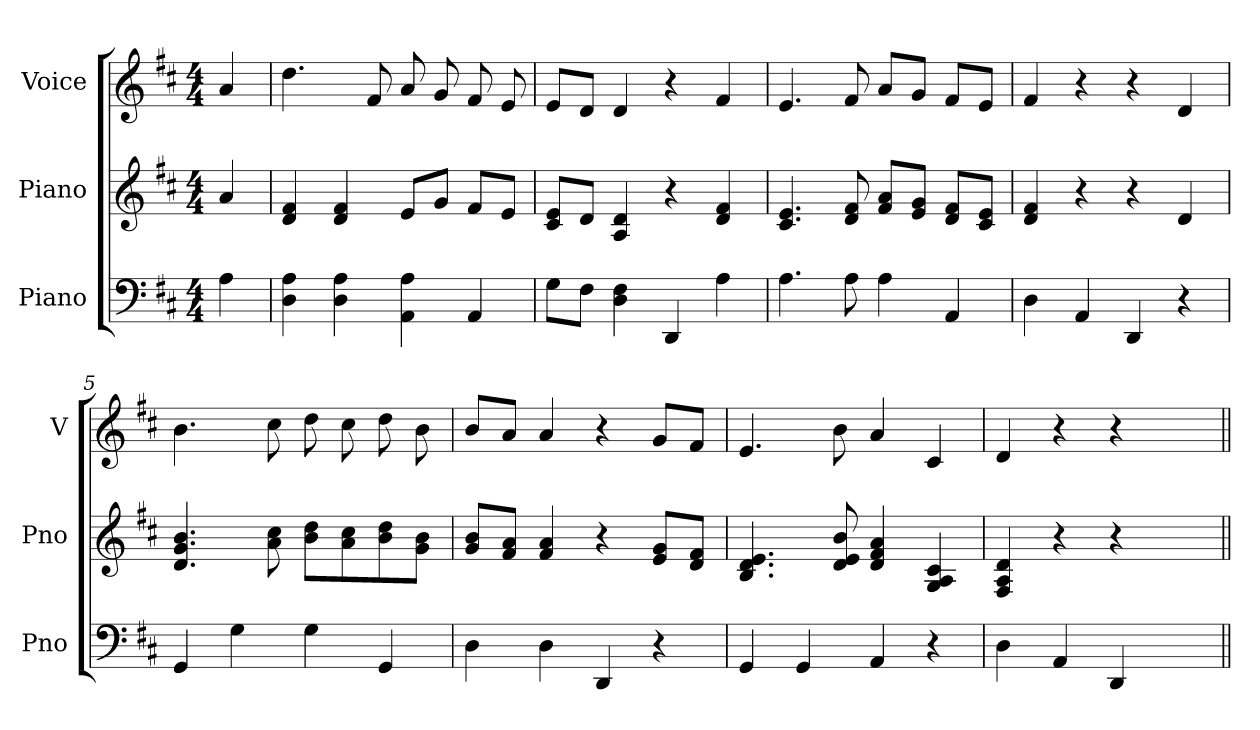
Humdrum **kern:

**kern	**kern	**kern
*part3	*part2	*part1
*staff3	*staff2	*staff1
*I"Piano	*I"Piano	*I"Voice
*I'Pno	*I'Pno	*I'V
*clefF4	*clefG2	*clefG2
*k[f#c#]	*k[f#c#]	*k[f#c#]
*M4/4	*M4/4	*M4/4
*MM118	*MM118	*MM118
=	=	=
4A\	4a/	4a/
=1	=1	=1
4D\ 4A\	4d/ 4f#/	4.dd\
4D\ 4A\	4d/ 4f#/	.
.	.	8f#/
4AA\ 4A\	8e/L	8a/
.	8g/J	8g/
4AA/	8f#/L	8f#/
.	8e/J	8e/
=2	=2	=2
8G\L	8c#/ 8e/L	8e/L
8F#\J	8d/J	8d/J
4D\ 4F#\	4A/ 4d/	4d/
4DD/	4r	4r
4A\	4d/ 4f#/	4f#/
=3	=3	=3
4.A\	4.c#/ 4.e/	4.e/
8A\	8d/ 8f#/	8f#/
4A\	8f#/ 8a/L	8a/L
.	8e/ 8g/J	8g/J
4AA/	8d/ 8f#/L	8f#/L
.	8c#/ 8e/J	8e/J
=4	=4	=4
4D\	4d/ 4f#/	4f#/
4AA/	4r	4r
4DD/	4r	4r
4r	4d/	4d/
!!LO:LB:g=z
=5	=5	=5
4GG/	4.d/ 4.g/ 4.b/	4.b\
4G\	.	.
.	8a\ 8cc#\	8cc#\
4G\	8b\ 8dd\L	8dd\
.	8a\ 8cc#\	8cc#\
4GG/	8b\ 8dd\	8dd\
.	8g\ 8b\J	8b\
=6	=6	=6
4D\	8g/ 8b/L	8b/L
.	8f#/ 8a/J	8a/J
4D\	4f#/ 4a/	4a/
4DD/	4r	4r
4r	8e/ 8g/L	8g/L
.	8d/ 8f#/J	8f#/J
=7	=7	=7
4GG/	4.B/ 4.d/ 4.e/	4.e/
4GG/	.	.
.	8d/ 8e/ 8b/	8b\
4AA/	4d/ 4f#/ 4a/	4a/
4r	4G/ 4A/ 4c#/	4c#/
=8	=8	=8
4D\	4F#/ 4A/ 4d/	4d/
4AA/	4r	4r
4DD/	4r	4r
4ryy	4ryy	4ryy
=||	=||	=||
*-	*-	*-
